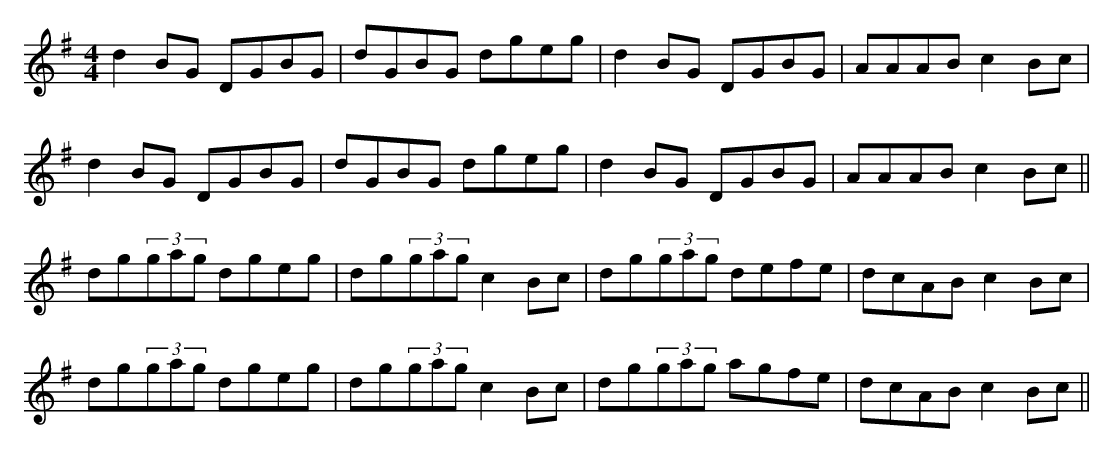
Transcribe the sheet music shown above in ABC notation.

X:1
M:4/4
K:G
d2BG DGBG|dGBG dgeg|d2BG DGBG|AAAB c2Bc|
d2BG DGBG|dGBG dgeg|d2BG DGBG|AAAB c2Bc||
dg(3gag dgeg|dg(3gag c2Bc|dg(3gag defe|dcAB c2Bc|
dg(3gag dgeg|dg(3gag c2Bc|dg(3gag agfe|dcAB c2Bc||
